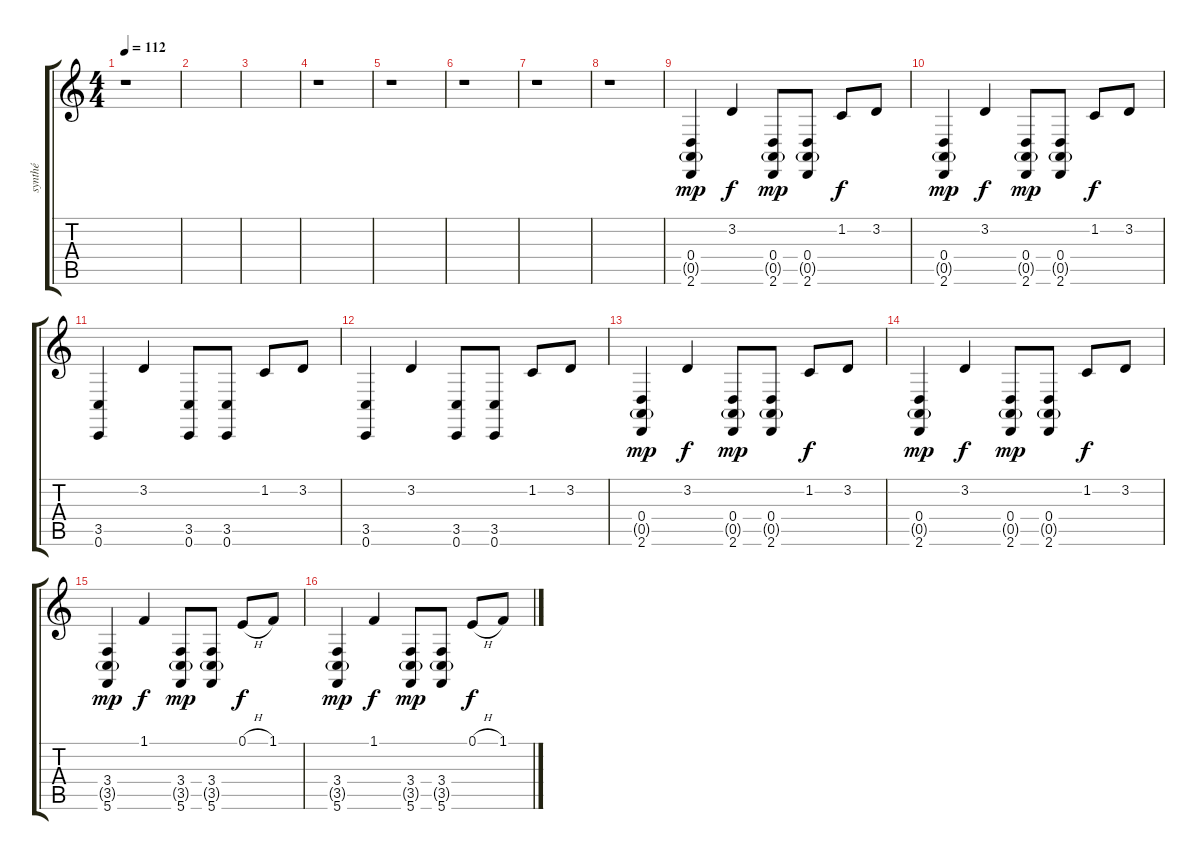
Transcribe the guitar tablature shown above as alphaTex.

\track ("synthé " "synthé ") {instrument lead1square}
\staff {score tabs}
\tuning (E4 B3 G3 D3 A2 C2) {hide}
\ts (4 4)
\tempo 112
\clef g2
\ks c
r.1{dy f} |
|
|
r.1 |
r.1 |
r.1 |
r.1 |
r.1 |
(0.4 0.5{g} 2.6).4{dy mp} 3.2.4{dy f} (0.4 0.5{g} 2.6).8{dy mp} (0.4 0.5{g} 2.6).8 1.2.8{dy f} 3.2.8 |
(0.4 0.5{g} 2.6).4{dy mp} 3.2.4{dy f} (0.4 0.5{g} 2.6).8{dy mp} (0.4 0.5{g} 2.6).8 1.2.8{dy f} 3.2.8 |
(3.5 0.6).4 3.2.4 (3.5 0.6).8 (3.5 0.6).8 1.2.8 3.2.8 |
(3.5 0.6).4 3.2.4 (3.5 0.6).8 (3.5 0.6).8 1.2.8 3.2.8 |
(0.4 0.5{g} 2.6).4{dy mp} 3.2.4{dy f} (0.4 0.5{g} 2.6).8{dy mp} (0.4 0.5{g} 2.6).8 1.2.8{dy f} 3.2.8 |
(0.4 0.5{g} 2.6).4{dy mp} 3.2.4{dy f} (0.4 0.5{g} 2.6).8{dy mp} (0.4 0.5{g} 2.6).8 1.2.8{dy f} 3.2.8 |
(3.4 3.5{g} 5.6).4{dy mp} 1.1.4{dy f} (3.4 3.5{g} 5.6).8{dy mp} (3.4 3.5{g} 5.6).8 0.1{h}.8{dy f} 1.1.8 |
(3.4 3.5{g} 5.6).4{dy mp} 1.1.4{dy f} (3.4 3.5{g} 5.6).8{dy mp} (3.4 3.5{g} 5.6).8 0.1{h}.8{dy f} 1.1.8
